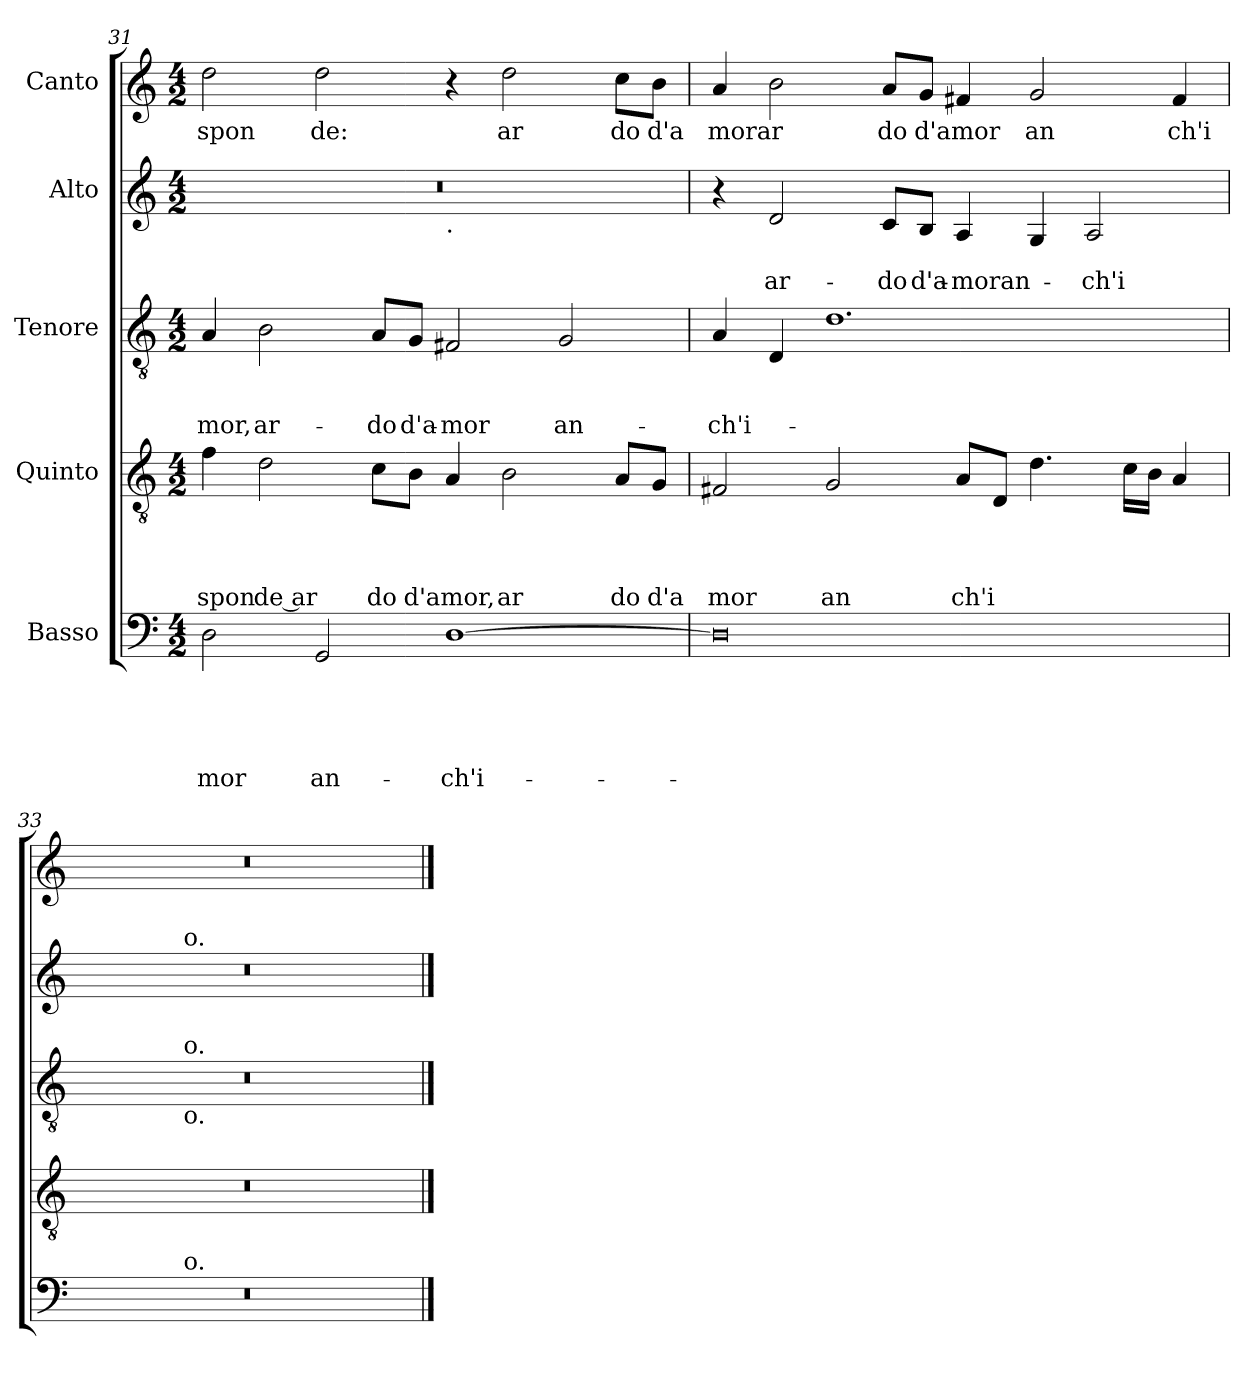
**kern	**text	**text	**text	**text	**text	**kern	**text	**text	**text	**text	**kern	**text	**text	**text	**kern	**text	**text	**kern	**text
*part5	*part5	*part5	*part5	*part5	*part5	*part4	*part4	*part4	*part4	*part4	*part3	*part3	*part3	*part3	*part2	*part2	*part2	*part1	*part1
*staff5	*staff5	*staff5	*staff5	*staff5	*staff5	*staff4	*staff4	*staff4	*staff4	*staff4	*staff3	*staff3	*staff3	*staff3	*staff2	*staff2	*staff2	*staff1	*staff1
*I"Basso	*	*	*	*	*	*I"Quinto	*	*	*	*	*I"Tenore	*	*	*	*I"Alto	*	*	*I"Canto	*
*clefF4	*	*	*	*	*	*clefGv2	*	*	*	*	*clefGv2	*	*	*	*clefG2	*	*	*clefG2	*
*k[]	*	*	*	*	*	*k[]	*	*	*	*	*k[]	*	*	*	*k[]	*	*	*k[]	*
*C:	*	*	*	*	*	*C:	*	*	*	*	*C:	*	*	*	*C:	*	*	*C:	*
*M4/2	*	*	*	*	*	*M4/2	*	*	*	*	*M4/2	*	*	*	*M4/2	*	*	*M4/2	*
=31	=31	=31	=31	=31	=31	=31	=31	=31	=31	=31	=31	=31	=31	=31	=31	=31	=31	=31	=31
!	!	!	!	!	!LO:LY:b	!	!	!	!	!LO:LY:b	!	!	!	!LO:LY:b	!	!	!	!	!LO:LY:b
*	*	*	*	*	*	*	*	*	*	*	*	*	*	*	*^	*	*	*	*
2D\	.	.	.	.	-mor	4f\	.	.	.	spon	4A/	.	.	-mor,	0r	1ryy	.	.	2dd\	spon
!	!	!	!	!	!	!	!	!	!	!LO:LY:b:rj	!	!	!	!LO:LY:b	!	!	!	!	!	!
.	.	.	.	.	.	2d\	.	.	.	de ar	2B\	.	.	ar-	.	.	.	.	.	.
!	!	!	!	!	!LO:LY:b	!	!	!	!	!	!	!	!	!	!	!	!	!	!	!LO:LY:b
2GG/	.	.	.	.	an-	.	.	.	.	.	.	.	.	.	.	.	.	.	2dd\	de:
!	!	!	!	!	!	!	!	!	!	!LO:LY:b	!	!	!	!LO:LY:b	!	!	!	!	!	!
.	.	.	.	.	.	8c\L	.	.	.	do	8A/L	.	.	-do	.	.	.	.	.	.
!	!	!	!	!	!	!	!	!	!	!LO:LY:b	!	!	!	!LO:LY:b	!	!	!	!	!	!
.	.	.	.	.	.	8B\J	.	.	.	d'a	8G/J	.	.	d'a-	.	.	.	.	.	.
!	!	!	!	!	!	!	!	!	!	!	!	!	!	!	!	!LO:TX:b:t=.	!	!	!	!
!	!	!	!	!	!LO:LY:b	!	!	!	!	!LO:LY:b	!	!	!	!LO:LY:b	!	!	!	!	!	!
[>1D	.	.	.	.	-ch'i-	4A/	.	.	.	mor,	2F#X/	.	.	-mor	.	1ryy	.	.	4r	.
!	!	!	!	!	!	!	!	!	!	!LO:LY:b	!	!	!	!	!	!	!	!	!	!LO:LY:b
.	.	.	.	.	.	2B\	.	.	.	ar	.	.	.	.	.	.	.	.	2dd\	ar
!	!	!	!	!	!	!	!	!	!	!	!	!	!	!LO:LY:b	!	!	!	!	!	!
.	.	.	.	.	.	.	.	.	.	.	2G/	.	.	an-	.	.	.	.	.	.
!	!	!	!	!	!	!	!	!	!	!LO:LY:b	!	!	!	!	!	!	!	!	!	!LO:LY:b
.	.	.	.	.	.	8A/L	.	.	.	do	.	.	.	.	.	.	.	.	8cc\L	do
!	!	!	!	!	!	!	!	!	!	!LO:LY:b	!	!	!	!	!	!	!	!	!	!LO:LY:b
.	.	.	.	.	.	8G/J	.	.	.	d'a	.	.	.	.	.	.	.	.	8b\J	d'a
=32	=32	=32	=32	=32	=32	=32	=32	=32	=32	=32	=32	=32	=32	=32	=32	=32	=32	=32	=32	=32
!	!	!	!	!	!	!	!	!	!	!LO:LY:b	!	!	!	!LO:LY:b	!	!	!	!	!	!LO:LY:b
*	*	*	*	*	*	*	*	*	*	*	*	*	*	*	*v	*v	*	*	*	*
0D]	.	.	.	.	.	2F#X/	.	.	.	mor	4A/	.	.	-ch'i-	4r	.	.	4a/	morar
!	!	!	!	!	!	!	!	!	!	!	!	!	!	!	!	!	!LO:LY:b	!	!
.	.	.	.	.	.	.	.	.	.	.	4D/	.	.	.	2d/	.	ar-	2b\	.
!	!	!	!	!	!	!	!	!	!	!LO:LY:b	!	!	!	!	!	!	!	!	!
.	.	.	.	.	.	2G/	.	.	.	an	1.d	.	.	.	.	.	.	.	.
!	!	!	!	!	!	!	!	!	!	!	!	!	!	!	!	!	!LO:LY:b	!	!LO:LY:b
.	.	.	.	.	.	.	.	.	.	.	.	.	.	.	8c/L	.	-do	8a/L	do
!	!	!	!	!	!	!	!	!	!	!	!	!	!	!	!	!	!LO:LY:b	!	!LO:LY:b
.	.	.	.	.	.	.	.	.	.	.	.	.	.	.	8B/J	.	d'a-	8g/J	d'a
!	!	!	!	!	!	!	!	!	!	!LO:LY:b	!	!	!	!	!	!	!LO:LY:b	!	!LO:LY:b
.	.	.	.	.	.	8A/L	.	.	.	ch'i	.	.	.	.	4A/	.	-moran-	4f#X/	mor
.	.	.	.	.	.	8D/J	.	.	.	.	.	.	.	.	.	.	.	.	.
!	!	!	!	!	!	!	!	!	!	!	!	!	!	!	!	!	!	!	!LO:LY:b
.	.	.	.	.	.	4.d\	.	.	.	.	.	.	.	.	4G/	.	.	2g/	an
!	!	!	!	!	!	!	!	!	!	!	!	!	!	!	!	!	!LO:LY:b	!	!
.	.	.	.	.	.	.	.	.	.	.	.	.	.	.	2A/	.	-ch'i-	.	.
.	.	.	.	.	.	16c\LL	.	.	.	.	.	.	.	.	.	.	.	.	.
.	.	.	.	.	.	16B\JJ	.	.	.	.	.	.	.	.	.	.	.	.	.
!	!	!	!	!	!	!	!	!	!	!	!	!	!	!	!	!	!	!	!LO:LY:b
.	.	.	.	.	.	4A/	.	.	.	.	.	.	.	.	.	.	.	4f#/	ch'i
=33	=33	=33	=33	=33	=33	=33	=33	=33	=33	=33	=33	=33	=33	=33	=33	=33	=33	=33	=33
*^	*	*	*	*	*	*	*	*	*	*	*^	*	*	*	*^	*	*	*	*
0r	4ryy	.	.	.	.	.	0r	.	.	.	.	0r	4ryy	.	.	.	0r	4ryy	.	.	0r	.
.	8ryy	.	.	.	.	.	.	.	.	.	.	.	8ryy	.	.	.	.	8ryy	.	.	.	.
.	32ryy	.	.	.	.	.	.	.	.	.	.	.	32ryy	.	.	.	.	32ryy	.	.	.	.
!	!	!	!	!	!	!	!	!	!	!	!	!	!	!	!	!	!	!LO:TX:a:t=o.	!	!	!	!
!	!	!	!	!	!	!	!	!	!	!	!	!	!LO:TX:b:t=o.	!	!	!	!	!	!	!	!	!
!	!	!	!	!	!	!	!	!	!	!	!	!	!LO:TX:a:t=o.	!	!	!	!	!	!	!	!	!
!	!LO:TX:a:t=o.	!	!	!	!	!	!	!	!	!	!	!	!	!	!	!	!	!	!	!	!	!
.	1ryy	.	.	.	.	.	.	.	.	.	.	.	1ryy	.	.	.	.	1ryy	.	.	.	.
.	2ryy	.	.	.	.	.	.	.	.	.	.	.	2ryy	.	.	.	.	2ryy	.	.	.	.
.	16.ryy	.	.	.	.	.	.	.	.	.	.	.	16.ryy	.	.	.	.	16.ryy	.	.	.	.
*	*	*	*	*	*	*	*	*	*	*	*	*v	*v	*	*	*	*	*	*	*	*	*
*v	*v	*	*	*	*	*	*	*	*	*	*	*	*	*	*	*v	*v	*	*	*	*
==	==	==	==	==	==	==	==	==	==	==	==	==	==	==	==	==	==	==	==
*-	*-	*-	*-	*-	*-	*-	*-	*-	*-	*-	*-	*-	*-	*-	*-	*-	*-	*-	*-
